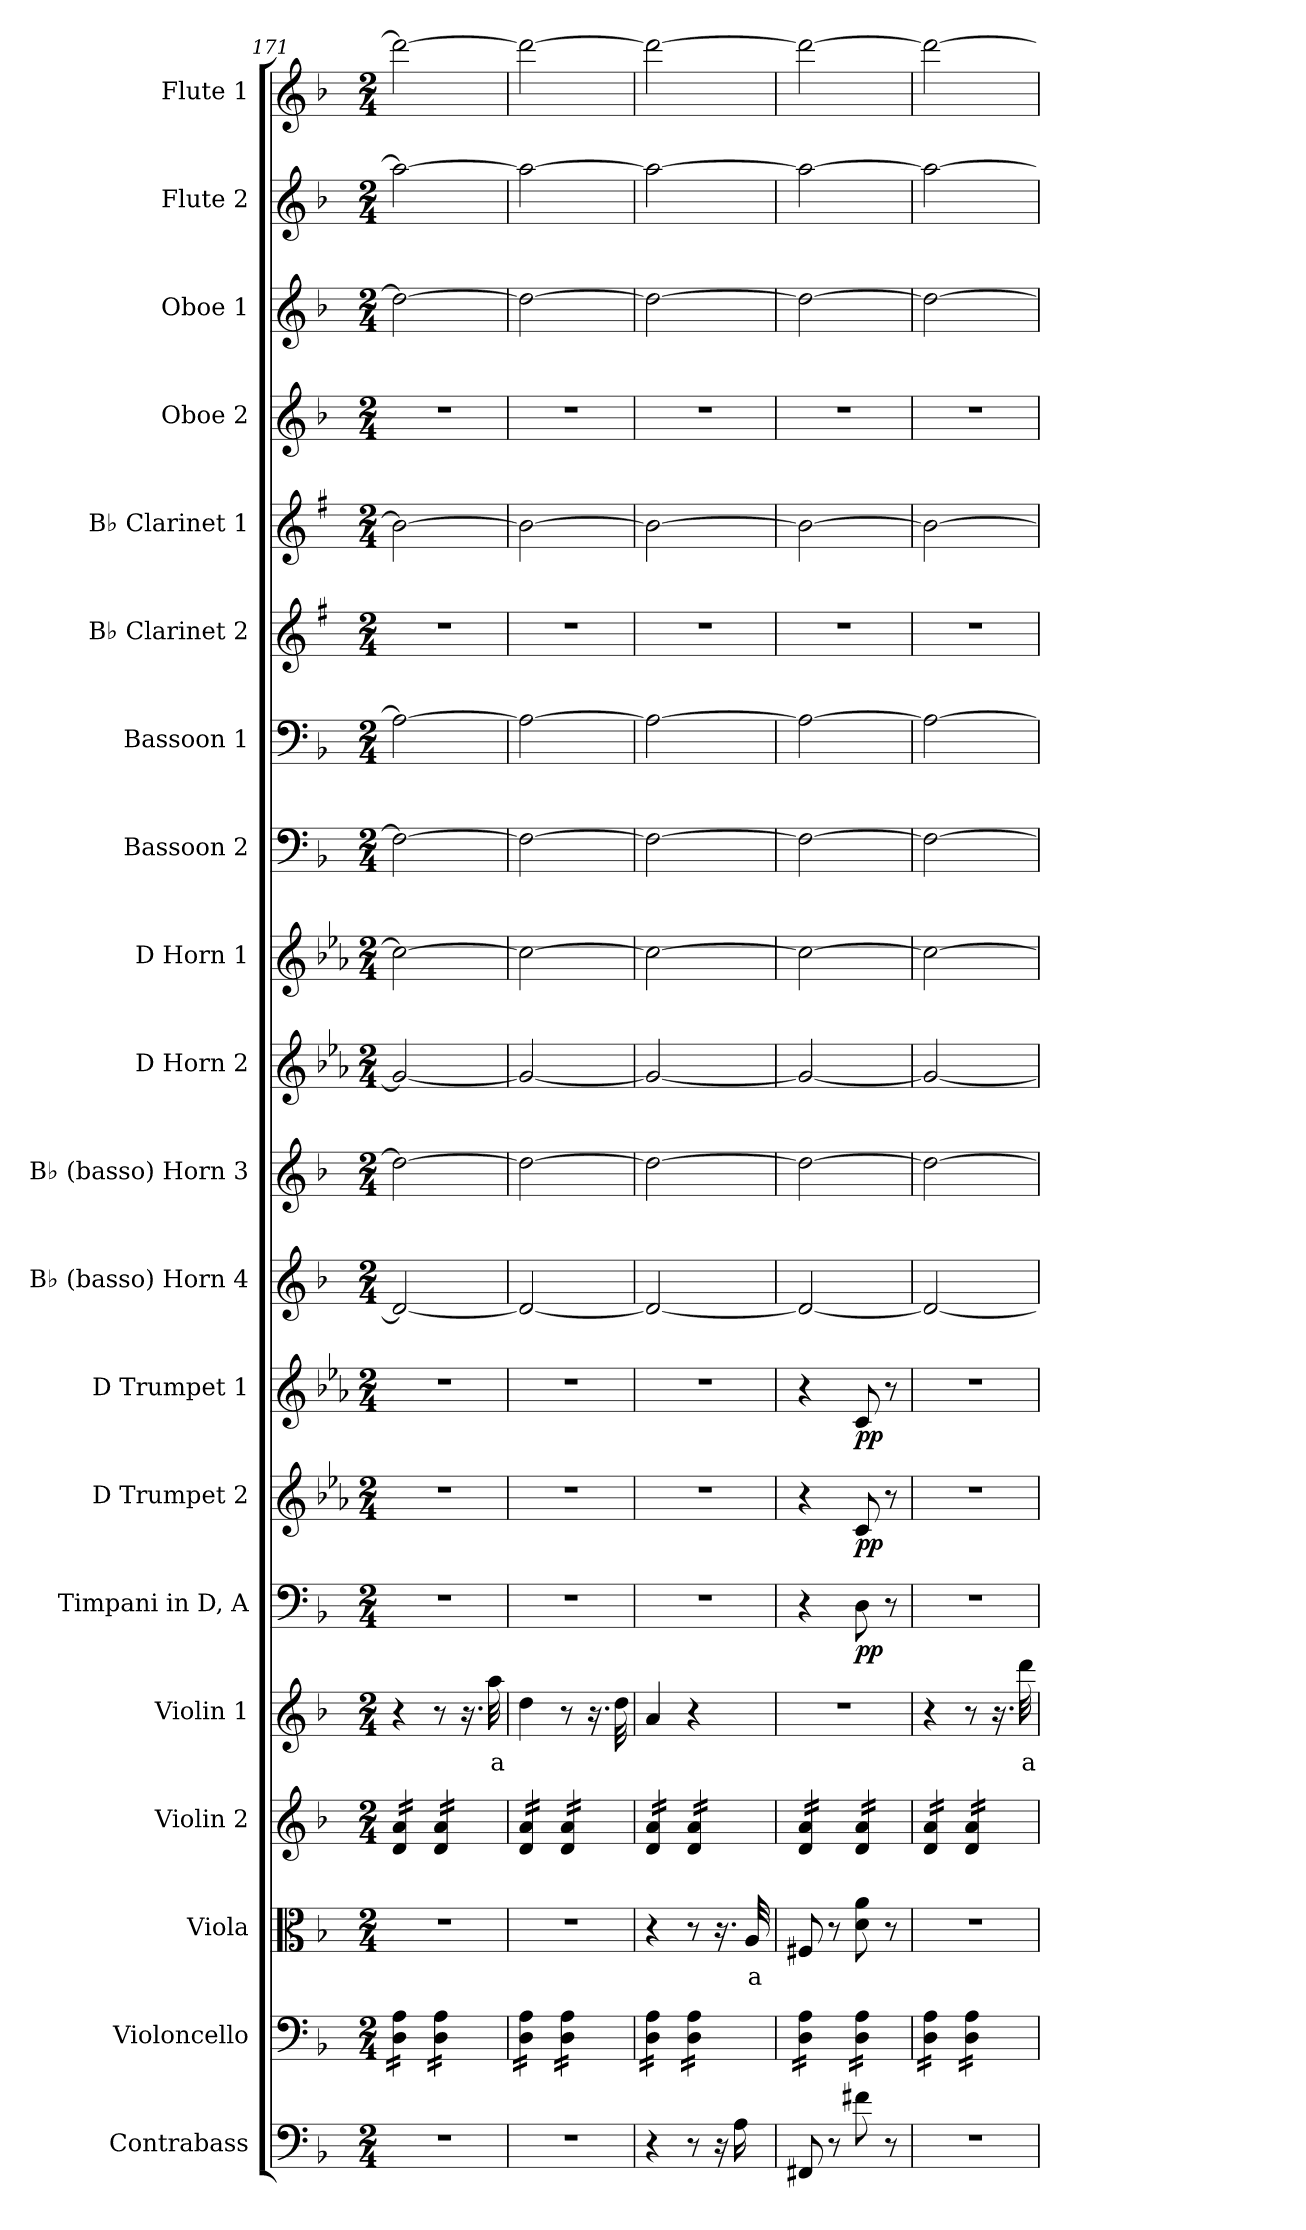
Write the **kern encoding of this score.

**kern	**kern	**kern	**text	**kern	**kern	**text	**kern	**dynam	**kern	**dynam	**kern	**dynam	**kern	**kern	**kern	**kern	**kern	**kern	**kern	**kern	**kern	**kern	**kern	**kern
*part20	*part19	*part18	*part18	*part17	*part16	*part16	*part15	*part15	*part14	*part14	*part13	*part13	*part12	*part11	*part10	*part9	*part8	*part7	*part6	*part5	*part4	*part3	*part2	*part1
*staff20	*staff19	*staff18	*staff18	*staff17	*staff16	*staff16	*staff15	*staff15	*staff14	*staff14	*staff13	*staff13	*staff12	*staff11	*staff10	*staff9	*staff8	*staff7	*staff6	*staff5	*staff4	*staff3	*staff2	*staff1
*I"Contrabass	*I"Violoncello	*I"Viola	*	*I"Violin 2	*I"Violin 1	*	*I"Timpani in D, A	*	*I"D Trumpet 2	*	*I"D Trumpet 1	*	*I"B♭ (basso) Horn 4	*I"B♭ (basso) Horn 3	*I"D Horn 2	*I"D Horn 1	*I"Bassoon 2	*I"Bassoon 1	*I"B♭ Clarinet 2	*I"B♭ Clarinet 1	*I"Oboe 2	*I"Oboe 1	*I"Flute 2	*I"Flute 1
*I'Cb	*I'Vc	*I'Vla	*	*I'Vl 2	*I'Vl 1	*	*I'Timp. in D, A	*	*I'Tr 2	*	*I'Tr 1	*	*I'Hn 4	*I'Hn 3	*I'Hn 2	*I'Hn 1	*I'Bsn 2	*I'Bsn 1	*I'Cl 2	*I'Cl 1	*I'Ob 2	*I'Ob 1	*I'Fl 2	*I'Fl 1
*clefF4	*clefF4	*clefC3	*	*clefG2	*clefG2	*	*clefF4	*	*clefG2	*	*clefG2	*	*clefG2	*clefG2	*clefG2	*clefG2	*clefF4	*clefF4	*clefG2	*clefG2	*clefG2	*clefG2	*clefG2	*clefG2
*ITrd7c12	*	*	*	*	*	*	*	*	*ITrd-1c-2	*	*ITrd-1c-2	*	*ITrd8c14	*ITrd8c14	*ITrd6c10	*ITrd6c10	*	*	*ITrd1c2	*ITrd1c2	*	*	*	*
*k[b-]	*k[b-]	*k[b-]	*	*k[b-]	*k[b-]	*	*k[b-]	*	*k[b-]	*	*k[b-]	*	*k[b-]	*k[b-]	*k[b-]	*k[b-]	*k[b-]	*k[b-]	*k[b-]	*k[b-]	*k[b-]	*k[b-]	*k[b-]	*k[b-]
*M2/4	*M2/4	*M2/4	*	*M2/4	*M2/4	*	*M2/4	*	*M2/4	*	*M2/4	*	*M2/4	*M2/4	*M2/4	*M2/4	*M2/4	*M2/4	*M2/4	*M2/4	*M2/4	*M2/4	*M2/4	*M2/4
=171	=171	=171	=171	=171	=171	=171	=171	=171	=171	=171	=171	=171	=171	=171	=171	=171	=171	=171	=171	=171	=171	=171	=171	=171
*	*tremolo	*	*	*	*	*	*	*	*	*	*	*	*	*	*	*	*	*	*	*	*	*	*	*
*	*	*	*	*tremolo	*	*	*	*	*	*	*	*	*	*	*	*	*	*	*	*	*	*	*	*
2r	24D\ 24A\LL	2r	.	24d/ 24a/LL	4r	.	2r	.	2r	.	2r	.	2D/_	2d\_	2A/_	2d\_	2F#\_	2A\_	2r	2a\_	2r	2dd\_	2aa\_	2ddd\_
.	24D\ 24A\	.	.	24d/ 24a/	.	.	.	.	.	.	.	.	.	.	.	.	.	.	.	.	.	.	.	.
.	24D\ 24A\	.	.	24d/ 24a/	.	.	.	.	.	.	.	.	.	.	.	.	.	.	.	.	.	.	.	.
.	24D\ 24A\	.	.	24d/ 24a/	.	.	.	.	.	.	.	.	.	.	.	.	.	.	.	.	.	.	.	.
.	24D\ 24A\	.	.	24d/ 24a/	.	.	.	.	.	.	.	.	.	.	.	.	.	.	.	.	.	.	.	.
.	24D\ 24A\JJ	.	.	24d/ 24a/JJ	.	.	.	.	.	.	.	.	.	.	.	.	.	.	.	.	.	.	.	.
.	24D\ 24A\LL	.	.	24d/ 24a/LL	8r	.	.	.	.	.	.	.	.	.	.	.	.	.	.	.	.	.	.	.
.	24D\ 24A\	.	.	24d/ 24a/	.	.	.	.	.	.	.	.	.	.	.	.	.	.	.	.	.	.	.	.
.	24D\ 24A\	.	.	24d/ 24a/	.	.	.	.	.	.	.	.	.	.	.	.	.	.	.	.	.	.	.	.
.	24D\ 24A\	.	.	24d/ 24a/	16.r	.	.	.	.	.	.	.	.	.	.	.	.	.	.	.	.	.	.	.
.	24D\ 24A\	.	.	24d/ 24a/	.	.	.	.	.	.	.	.	.	.	.	.	.	.	.	.	.	.	.	.
.	24D\ 24A\JJ	.	.	24d/ 24a/JJ	.	.	.	.	.	.	.	.	.	.	.	.	.	.	.	.	.	.	.	.
!	!	!	!	!	!	!LO:LY:b:color=#FF0000	!	!	!	!	!	!	!	!	!	!	!	!	!	!	!	!	!	!
.	.	.	.	.	32aa\	a	.	.	.	.	.	.	.	.	.	.	.	.	.	.	.	.	.	.
=172	=172	=172	=172	=172	=172	=172	=172	=172	=172	=172	=172	=172	=172	=172	=172	=172	=172	=172	=172	=172	=172	=172	=172	=172
2r	24D\ 24A\LL	2r	.	24d/ 24a/LL	4dd\	.	2r	.	2r	.	2r	.	2D/_	2d\_	2A/_	2d\_	2F#\_	2A\_	2r	2a\_	2r	2dd\_	2aa\_	2ddd\_
.	24D\ 24A\	.	.	24d/ 24a/	.	.	.	.	.	.	.	.	.	.	.	.	.	.	.	.	.	.	.	.
.	24D\ 24A\	.	.	24d/ 24a/	.	.	.	.	.	.	.	.	.	.	.	.	.	.	.	.	.	.	.	.
.	24D\ 24A\	.	.	24d/ 24a/	.	.	.	.	.	.	.	.	.	.	.	.	.	.	.	.	.	.	.	.
.	24D\ 24A\	.	.	24d/ 24a/	.	.	.	.	.	.	.	.	.	.	.	.	.	.	.	.	.	.	.	.
.	24D\ 24A\JJ	.	.	24d/ 24a/JJ	.	.	.	.	.	.	.	.	.	.	.	.	.	.	.	.	.	.	.	.
.	24D\ 24A\LL	.	.	24d/ 24a/LL	8r	.	.	.	.	.	.	.	.	.	.	.	.	.	.	.	.	.	.	.
.	24D\ 24A\	.	.	24d/ 24a/	.	.	.	.	.	.	.	.	.	.	.	.	.	.	.	.	.	.	.	.
.	24D\ 24A\	.	.	24d/ 24a/	.	.	.	.	.	.	.	.	.	.	.	.	.	.	.	.	.	.	.	.
.	24D\ 24A\	.	.	24d/ 24a/	16.r	.	.	.	.	.	.	.	.	.	.	.	.	.	.	.	.	.	.	.
.	24D\ 24A\	.	.	24d/ 24a/	.	.	.	.	.	.	.	.	.	.	.	.	.	.	.	.	.	.	.	.
.	24D\ 24A\JJ	.	.	24d/ 24a/JJ	.	.	.	.	.	.	.	.	.	.	.	.	.	.	.	.	.	.	.	.
.	.	.	.	.	32dd\	.	.	.	.	.	.	.	.	.	.	.	.	.	.	.	.	.	.	.
=173	=173	=173	=173	=173	=173	=173	=173	=173	=173	=173	=173	=173	=173	=173	=173	=173	=173	=173	=173	=173	=173	=173	=173	=173
4r	24D\ 24A\LL	4r	.	24d/ 24a/LL	4a/	.	2r	.	2r	.	2r	.	2D/_	2d\_	2A/_	2d\_	2F#\_	2A\_	2r	2a\_	2r	2dd\_	2aa\_	2ddd\_
.	24D\ 24A\	.	.	24d/ 24a/	.	.	.	.	.	.	.	.	.	.	.	.	.	.	.	.	.	.	.	.
.	24D\ 24A\	.	.	24d/ 24a/	.	.	.	.	.	.	.	.	.	.	.	.	.	.	.	.	.	.	.	.
.	24D\ 24A\	.	.	24d/ 24a/	.	.	.	.	.	.	.	.	.	.	.	.	.	.	.	.	.	.	.	.
.	24D\ 24A\	.	.	24d/ 24a/	.	.	.	.	.	.	.	.	.	.	.	.	.	.	.	.	.	.	.	.
.	24D\ 24A\JJ	.	.	24d/ 24a/JJ	.	.	.	.	.	.	.	.	.	.	.	.	.	.	.	.	.	.	.	.
8r	24D\ 24A\LL	8r	.	24d/ 24a/LL	4r	.	.	.	.	.	.	.	.	.	.	.	.	.	.	.	.	.	.	.
.	24D\ 24A\	.	.	24d/ 24a/	.	.	.	.	.	.	.	.	.	.	.	.	.	.	.	.	.	.	.	.
.	24D\ 24A\	.	.	24d/ 24a/	.	.	.	.	.	.	.	.	.	.	.	.	.	.	.	.	.	.	.	.
16r	24D\ 24A\	16.r	.	24d/ 24a/	.	.	.	.	.	.	.	.	.	.	.	.	.	.	.	.	.	.	.	.
.	24D\ 24A\	.	.	24d/ 24a/	.	.	.	.	.	.	.	.	.	.	.	.	.	.	.	.	.	.	.	.
16AA\	.	.	.	.	.	.	.	.	.	.	.	.	.	.	.	.	.	.	.	.	.	.	.	.
.	24D\ 24A\JJ	.	.	24d/ 24a/JJ	.	.	.	.	.	.	.	.	.	.	.	.	.	.	.	.	.	.	.	.
!	!	!	!LO:LY:b:color=#FF0000	!	!	!	!	!	!	!	!	!	!	!	!	!	!	!	!	!	!	!	!	!
.	.	32A/	a	.	.	.	.	.	.	.	.	.	.	.	.	.	.	.	.	.	.	.	.	.
=174	=174	=174	=174	=174	=174	=174	=174	=174	=174	=174	=174	=174	=174	=174	=174	=174	=174	=174	=174	=174	=174	=174	=174	=174
8FFF#X/	24D\ 24A\LL	8F#X/	.	24d/ 24a/LL	2r	.	4r	.	4r	.	4r	.	2D/_	2d\_	2A/_	2d\_	2F#\_	2A\_	2r	2a\_	2r	2dd\_	2aa\_	2ddd\_
.	24D\ 24A\	.	.	24d/ 24a/	.	.	.	.	.	.	.	.	.	.	.	.	.	.	.	.	.	.	.	.
.	24D\ 24A\	.	.	24d/ 24a/	.	.	.	.	.	.	.	.	.	.	.	.	.	.	.	.	.	.	.	.
8r	24D\ 24A\	8r	.	24d/ 24a/	.	.	.	.	.	.	.	.	.	.	.	.	.	.	.	.	.	.	.	.
.	24D\ 24A\	.	.	24d/ 24a/	.	.	.	.	.	.	.	.	.	.	.	.	.	.	.	.	.	.	.	.
.	24D\ 24A\JJ	.	.	24d/ 24a/JJ	.	.	.	.	.	.	.	.	.	.	.	.	.	.	.	.	.	.	.	.
!	!	!	!	!	!	!	!	!LO:DY:b	!	!LO:DY:b	!	!LO:DY:b	!	!	!	!	!	!	!	!	!	!	!	!
8F#X\	24D\ 24A\LL	8d\ 8a\	.	24d/ 24a/LL	.	.	8D\	pp	8d/	pp	8d/	pp	.	.	.	.	.	.	.	.	.	.	.	.
.	24D\ 24A\	.	.	24d/ 24a/	.	.	.	.	.	.	.	.	.	.	.	.	.	.	.	.	.	.	.	.
.	24D\ 24A\	.	.	24d/ 24a/	.	.	.	.	.	.	.	.	.	.	.	.	.	.	.	.	.	.	.	.
8r	24D\ 24A\	8r	.	24d/ 24a/	.	.	8r	.	8r	.	8r	.	.	.	.	.	.	.	.	.	.	.	.	.
.	24D\ 24A\	.	.	24d/ 24a/	.	.	.	.	.	.	.	.	.	.	.	.	.	.	.	.	.	.	.	.
.	24D\ 24A\JJ	.	.	24d/ 24a/JJ	.	.	.	.	.	.	.	.	.	.	.	.	.	.	.	.	.	.	.	.
=175	=175	=175	=175	=175	=175	=175	=175	=175	=175	=175	=175	=175	=175	=175	=175	=175	=175	=175	=175	=175	=175	=175	=175	=175
2r	24D\ 24A\LL	2r	.	24d/ 24a/LL	4r	.	2r	.	2r	.	2r	.	2D/_	2d\_	2A/_	2d\_	2F#\_	2A\_	2r	2a\_	2r	2dd\_	2aa\_	2ddd\_
.	24D\ 24A\	.	.	24d/ 24a/	.	.	.	.	.	.	.	.	.	.	.	.	.	.	.	.	.	.	.	.
.	24D\ 24A\	.	.	24d/ 24a/	.	.	.	.	.	.	.	.	.	.	.	.	.	.	.	.	.	.	.	.
.	24D\ 24A\	.	.	24d/ 24a/	.	.	.	.	.	.	.	.	.	.	.	.	.	.	.	.	.	.	.	.
.	24D\ 24A\	.	.	24d/ 24a/	.	.	.	.	.	.	.	.	.	.	.	.	.	.	.	.	.	.	.	.
.	24D\ 24A\JJ	.	.	24d/ 24a/JJ	.	.	.	.	.	.	.	.	.	.	.	.	.	.	.	.	.	.	.	.
.	24D\ 24A\LL	.	.	24d/ 24a/LL	8r	.	.	.	.	.	.	.	.	.	.	.	.	.	.	.	.	.	.	.
.	24D\ 24A\	.	.	24d/ 24a/	.	.	.	.	.	.	.	.	.	.	.	.	.	.	.	.	.	.	.	.
.	24D\ 24A\	.	.	24d/ 24a/	.	.	.	.	.	.	.	.	.	.	.	.	.	.	.	.	.	.	.	.
.	24D\ 24A\	.	.	24d/ 24a/	16.r	.	.	.	.	.	.	.	.	.	.	.	.	.	.	.	.	.	.	.
.	24D\ 24A\	.	.	24d/ 24a/	.	.	.	.	.	.	.	.	.	.	.	.	.	.	.	.	.	.	.	.
.	24D\ 24A\JJ	.	.	24d/ 24a/JJ	.	.	.	.	.	.	.	.	.	.	.	.	.	.	.	.	.	.	.	.
*	*	*	*	*Xtremolo	*	*	*	*	*	*	*	*	*	*	*	*	*	*	*	*	*	*	*	*
*	*Xtremolo	*	*	*	*	*	*	*	*	*	*	*	*	*	*	*	*	*	*	*	*	*	*	*
!	!	!	!	!	!	!LO:LY:b:color=#FF0000	!	!	!	!	!	!	!	!	!	!	!	!	!	!	!	!	!	!
.	.	.	.	.	32ddd\	a	.	.	.	.	.	.	.	.	.	.	.	.	.	.	.	.	.	.
=	=	=	=	=	=	=	=	=	=	=	=	=	=	=	=	=	=	=	=	=	=	=	=	=
*-	*-	*-	*-	*-	*-	*-	*-	*-	*-	*-	*-	*-	*-	*-	*-	*-	*-	*-	*-	*-	*-	*-	*-	*-
